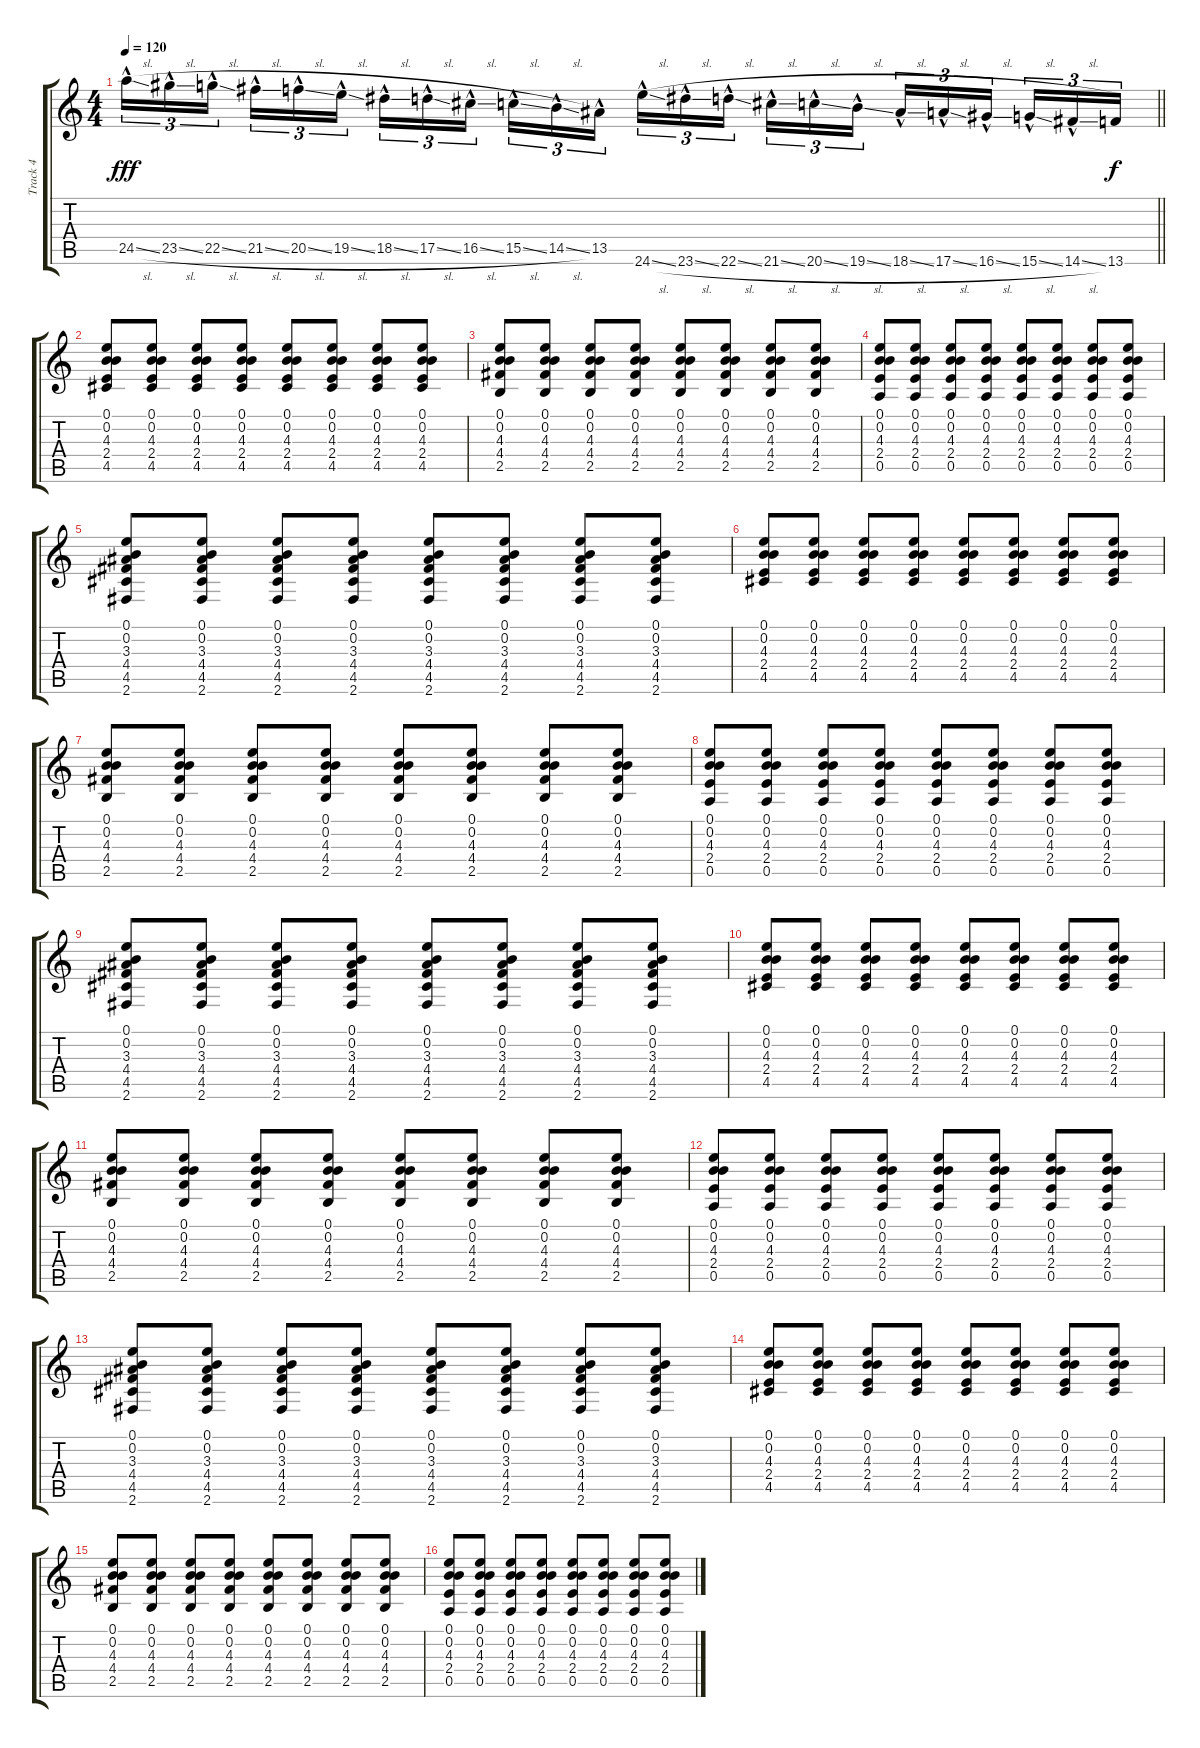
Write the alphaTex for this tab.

\track ("Track 4" "Track 4") {instrument distortionguitar}
\staff {score tabs}
\tuning (E4 B3 G3 D3 A2 E2) {hide}
\ts (4 4)
\tempo 120
\clef g2
\barLineRight lightlight
\ks c
24.5{sl hac}.16{tu (3 2) dy fff} 23.5{sl hac}.16{tu (3 2)} 22.5{sl hac}.16{tu (3 2) beam splitsecondary} 21.5{sl hac}.16{tu (3 2)} 20.5{sl hac}.16{tu (3 2)} 19.5{sl hac}.16{tu (3 2)} 18.5{sl hac}.16{tu (3 2)} 17.5{sl hac}.16{tu (3 2)} 16.5{sl hac}.16{tu (3 2) beam splitsecondary} 15.5{sl hac}.16{tu (3 2)} 14.5{sl hac}.16{tu (3 2)} 13.5{hac}.16{tu (3 2)} 24.6{sl hac}.16{tu (3 2)} 23.6{sl hac}.16{tu (3 2)} 22.6{sl hac}.16{tu (3 2) beam splitsecondary} 21.6{sl hac}.16{tu (3 2)} 20.6{sl hac}.16{tu (3 2)} 19.6{sl hac}.16{tu (3 2)} 18.6{sl hac}.16{tu (3 2)} 17.6{sl hac}.16{tu (3 2)} 16.6{sl hac}.16{tu (3 2) beam splitsecondary} 15.6{sl hac}.16{tu (3 2)} 14.6{sl hac}.16{tu (3 2)} 13.6.16{tu (3 2) dy f} |
(0.1 0.2 4.3 2.4 4.5).8 (0.1 0.2 4.3 2.4 4.5).8 (0.1 0.2 4.3 2.4 4.5).8 (0.1 0.2 4.3 2.4 4.5).8 (0.1 0.2 4.3 2.4 4.5).8 (0.1 0.2 4.3 2.4 4.5).8 (0.1 0.2 4.3 2.4 4.5).8 (0.1 0.2 4.3 2.4 4.5).8 |
(0.1 0.2 4.3 4.4 2.5).8 (0.1 0.2 4.3 4.4 2.5).8 (0.1 0.2 4.3 4.4 2.5).8 (0.1 0.2 4.3 4.4 2.5).8 (0.1 0.2 4.3 4.4 2.5).8 (0.1 0.2 4.3 4.4 2.5).8 (0.1 0.2 4.3 4.4 2.5).8 (0.1 0.2 4.3 4.4 2.5).8 |
(0.1 0.2 4.3 2.4 0.5).8 (0.1 0.2 4.3 2.4 0.5).8 (0.1 0.2 4.3 2.4 0.5).8 (0.1 0.2 4.3 2.4 0.5).8 (0.1 0.2 4.3 2.4 0.5).8 (0.1 0.2 4.3 2.4 0.5).8 (0.1 0.2 4.3 2.4 0.5).8 (0.1 0.2 4.3 2.4 0.5).8 |
(0.1 0.2 3.3 4.4 4.5 2.6).8 (0.1 0.2 3.3 4.4 4.5 2.6).8 (0.1 0.2 3.3 4.4 4.5 2.6).8 (0.1 0.2 3.3 4.4 4.5 2.6).8 (0.1 0.2 3.3 4.4 4.5 2.6).8 (0.1 0.2 3.3 4.4 4.5 2.6).8 (0.1 0.2 3.3 4.4 4.5 2.6).8 (0.1 0.2 3.3 4.4 4.5 2.6).8 |
(0.1 0.2 4.3 2.4 4.5).8 (0.1 0.2 4.3 2.4 4.5).8 (0.1 0.2 4.3 2.4 4.5).8 (0.1 0.2 4.3 2.4 4.5).8 (0.1 0.2 4.3 2.4 4.5).8 (0.1 0.2 4.3 2.4 4.5).8 (0.1 0.2 4.3 2.4 4.5).8 (0.1 0.2 4.3 2.4 4.5).8 |
(0.1 0.2 4.3 4.4 2.5).8 (0.1 0.2 4.3 4.4 2.5).8 (0.1 0.2 4.3 4.4 2.5).8 (0.1 0.2 4.3 4.4 2.5).8 (0.1 0.2 4.3 4.4 2.5).8 (0.1 0.2 4.3 4.4 2.5).8 (0.1 0.2 4.3 4.4 2.5).8 (0.1 0.2 4.3 4.4 2.5).8 |
(0.1 0.2 4.3 2.4 0.5).8 (0.1 0.2 4.3 2.4 0.5).8 (0.1 0.2 4.3 2.4 0.5).8 (0.1 0.2 4.3 2.4 0.5).8 (0.1 0.2 4.3 2.4 0.5).8 (0.1 0.2 4.3 2.4 0.5).8 (0.1 0.2 4.3 2.4 0.5).8 (0.1 0.2 4.3 2.4 0.5).8 |
(0.1 0.2 3.3 4.4 4.5 2.6).8 (0.1 0.2 3.3 4.4 4.5 2.6).8 (0.1 0.2 3.3 4.4 4.5 2.6).8 (0.1 0.2 3.3 4.4 4.5 2.6).8 (0.1 0.2 3.3 4.4 4.5 2.6).8 (0.1 0.2 3.3 4.4 4.5 2.6).8 (0.1 0.2 3.3 4.4 4.5 2.6).8 (0.1 0.2 3.3 4.4 4.5 2.6).8 |
(0.1 0.2 4.3 2.4 4.5).8 (0.1 0.2 4.3 2.4 4.5).8 (0.1 0.2 4.3 2.4 4.5).8 (0.1 0.2 4.3 2.4 4.5).8 (0.1 0.2 4.3 2.4 4.5).8 (0.1 0.2 4.3 2.4 4.5).8 (0.1 0.2 4.3 2.4 4.5).8 (0.1 0.2 4.3 2.4 4.5).8 |
(0.1 0.2 4.3 4.4 2.5).8 (0.1 0.2 4.3 4.4 2.5).8 (0.1 0.2 4.3 4.4 2.5).8 (0.1 0.2 4.3 4.4 2.5).8 (0.1 0.2 4.3 4.4 2.5).8 (0.1 0.2 4.3 4.4 2.5).8 (0.1 0.2 4.3 4.4 2.5).8 (0.1 0.2 4.3 4.4 2.5).8 |
(0.1 0.2 4.3 2.4 0.5).8 (0.1 0.2 4.3 2.4 0.5).8 (0.1 0.2 4.3 2.4 0.5).8 (0.1 0.2 4.3 2.4 0.5).8 (0.1 0.2 4.3 2.4 0.5).8 (0.1 0.2 4.3 2.4 0.5).8 (0.1 0.2 4.3 2.4 0.5).8 (0.1 0.2 4.3 2.4 0.5).8 |
(0.1 0.2 3.3 4.4 4.5 2.6).8 (0.1 0.2 3.3 4.4 4.5 2.6).8 (0.1 0.2 3.3 4.4 4.5 2.6).8 (0.1 0.2 3.3 4.4 4.5 2.6).8 (0.1 0.2 3.3 4.4 4.5 2.6).8 (0.1 0.2 3.3 4.4 4.5 2.6).8 (0.1 0.2 3.3 4.4 4.5 2.6).8 (0.1 0.2 3.3 4.4 4.5 2.6).8 |
(0.1 0.2 4.3 2.4 4.5).8 (0.1 0.2 4.3 2.4 4.5).8 (0.1 0.2 4.3 2.4 4.5).8 (0.1 0.2 4.3 2.4 4.5).8 (0.1 0.2 4.3 2.4 4.5).8 (0.1 0.2 4.3 2.4 4.5).8 (0.1 0.2 4.3 2.4 4.5).8 (0.1 0.2 4.3 2.4 4.5).8 |
(0.1 0.2 4.3 4.4 2.5).8 (0.1 0.2 4.3 4.4 2.5).8 (0.1 0.2 4.3 4.4 2.5).8 (0.1 0.2 4.3 4.4 2.5).8 (0.1 0.2 4.3 4.4 2.5).8 (0.1 0.2 4.3 4.4 2.5).8 (0.1 0.2 4.3 4.4 2.5).8 (0.1 0.2 4.3 4.4 2.5).8 |
(0.1 0.2 4.3 2.4 0.5).8 (0.1 0.2 4.3 2.4 0.5).8 (0.1 0.2 4.3 2.4 0.5).8 (0.1 0.2 4.3 2.4 0.5).8 (0.1 0.2 4.3 2.4 0.5).8 (0.1 0.2 4.3 2.4 0.5).8 (0.1 0.2 4.3 2.4 0.5).8 (0.1 0.2 4.3 2.4 0.5).8
